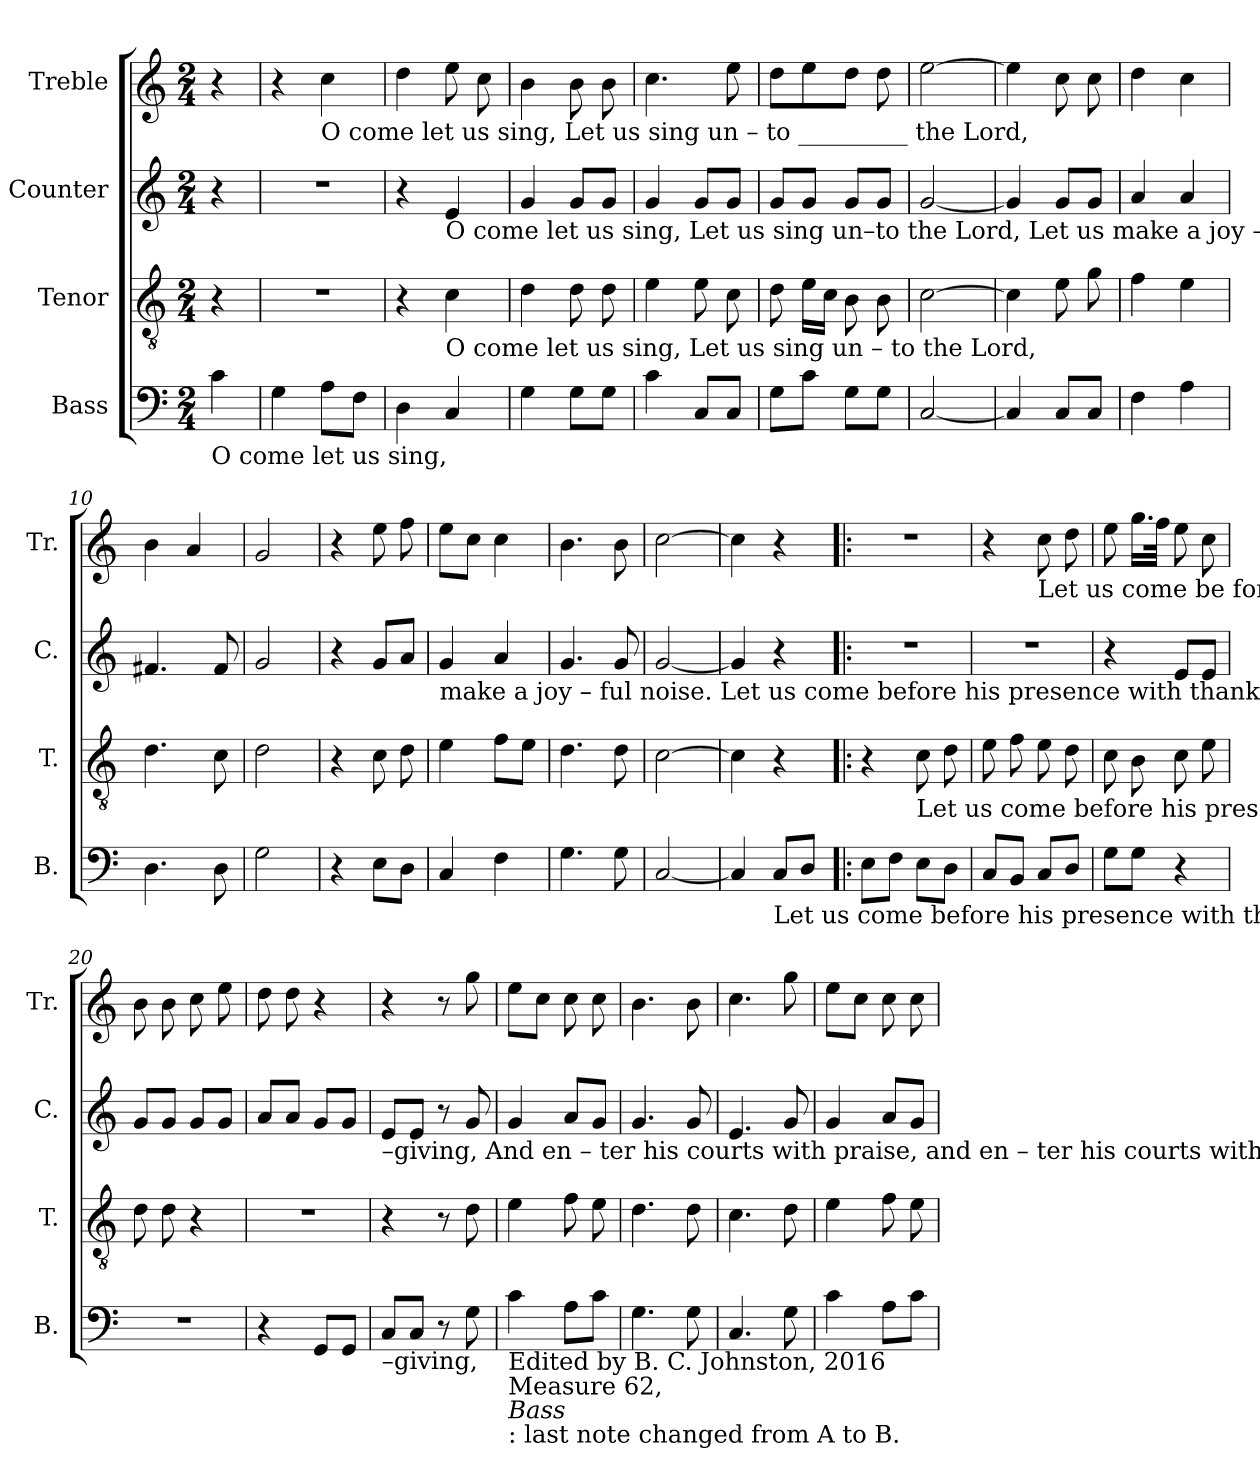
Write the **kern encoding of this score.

**kern	**kern	**kern	**kern
*part4	*part3	*part2	*part1
*staff4	*staff3	*staff2	*staff1
*I"Bass	*I"Tenor	*I"Counter	*I"Treble
*I'B.	*I'T.	*I'C.	*I'Tr.
*clefF4	*clefGv2	*clefG2	*clefG2
*k[]	*k[]	*k[]	*k[]
*M2/4	*M2/4	*M2/4	*M2/4
*MM90	*MM90	*MM90	*MM90
=1	=1	=1	=1
!LO:TX:b:t=O come let us sing,	!	!	!
4c\	4r	4r	4r
=2	=2	=2	=2
4G\	2r	2r	4r
!	!	!	!LO:TX:b:t=O     come let us sing, Let  us   sing     un – to _________ the   Lord,
8A\L	.	.	4cc\
8F\J	.	.	.
=3	=3	=3	=3
4D\	4r	4r	4dd\
!	!	!LO:TX:b:t=O       come let  us  sing,  Let us sing un–to   the    Lord,       Let  us  make a  joy – ful  noise,        Let us	!
!	!LO:TX:b:t=O         come let  us   sing,  Let  us   sing  un – to   the   Lord,	!	!
4C/	4c\	4e/	8ee\
.	.	.	8cc\
=4	=4	=4	=4
4G\	4d\	4g/	4b\
8G\L	8d\	8g/L	8b\
8G\J	8d\	8g/J	8b\
=5	=5	=5	=5
4c\	4e\	4g/	4.cc\
8C/L	8e\	8g/L	.
8C/J	8c\	8g/J	8ee\
=6	=6	=6	=6
8G\L	8d\	8g/L	8dd\L
8c\J	16e\LL	8g/J	8ee\
.	16c\JJ	.	.
8G\L	8B\	8g/L	8dd\J
8G\J	8B\	8g/J	8dd\
=7	=7	=7	=7
[2C/	[2c\	[2g/	[2ee\
=8	=8	=8	=8
4C/]	4c\]	4g/]	4ee\]
8C/L	8e\	8g/L	8cc\
8C/J	8g\	8g/J	8cc\
=9	=9	=9	=9
4F\	4f\	4a/	4dd\
4A\	4e\	4a/	4cc\
=10	=10	=10	=10
4.D\	4.d\	4.f#X/	4b\
.	.	.	4a/
8D\	8c\	8f#/	.
=11	=11	=11	=11
2G\	2d\	2g/	2g/
=12	=12	=12	=12
4r	4r	4r	4r
8E\L	8c\	8g/L	8ee\
8D\J	8d\	8a/J	8ff\
!!LO:LB:g=z
=13	=13	=13	=13
!	!	!LO:TX:b:t=make  a        joy – ful     noise.                                                                                                            Let us come before his presence with thanks–	!
4C/	4e\	4g/	8ee\L
.	.	.	8cc\J
4F\	8f\L	4a/	4cc\
.	8e\J	.	.
=14	=14	=14	=14
4.G\	4.d\	4.g/	4.b\
8G\	8d\	8g/	8b\
=15	=15	=15	=15
[2C/	[2c\	[2g/	[2cc\
=16	=16	=16	=16
4C/]	4c\]	4g/]	4cc\]
!LO:TX:b:t=Let us come before his presence with thanksgiving,                                                                with thanks–	!	!	!
8C/L	4r	4r	4r
8D/J	.	.	.
=17!|:	=17!|:	=17!|:	=17!|:
8E\L	4r	2r	2r
8F\J	.	.	.
!	!LO:TX:b:t=Let us come before his presence with thanksgiving,	!	!
8E\L	8c\	.	.
8D\J	8d\	.	.
=18	=18	=18	=18
8C/L	8e\	2r	4r
8BB/J	8f\	.	.
!	!	!	!LO:TX:b:t=Let us come be fore his presence with thanksgiving,
8C/L	8e\	.	8cc\
8D/J	8d\	.	8dd\
=19	=19	=19	=19
8G\L	8c\	4r	8ee\
8G\J	8B\	.	16.gg\LL
.	.	.	32ff\JJk
4r	8c\	8e/L	8ee\
.	8e\	8e/J	8cc\
=20	=20	=20	=20
2r	8d\	8g/L	8b\
.	8d\	8g/J	8b\
.	4r	8g/L	8cc\
.	.	8g/J	8ee\
=21	=21	=21	=21
4r	2r	8a/L	8dd\
.	.	8a/J	8dd\
8GG/L	.	8g/L	4r
8GG/J	.	8g/J	.
!!LO:LB:g=z
=22	=22	=22	=22
!	!	!LO:TX:b:t=–giving,       And   en   –    ter  his  courts with praise, and  en   –    ter  his courts with praise.                     praise.       Ocome let us	!
!LO:TX:b:t=–giving,	!	!	!
8C/L	4r	8e/L	4r
8C/J	.	8e/J	.
8r	8r	8r	8r
8G\	8d\	8g/	8gg\
=23	=23	=23	=23
!LO:TX:b:t=Edited by B. C. Johnston, 2016	!	!	!
!LO:TX:b:t=Measure 62,	!	!	!
!LO:TX:b:i:t=Bass	!	!	!
!LO:TX:b:t=&colon; last note changed from A to B.	!	!	!
4c\	4e\	4g/	8ee\L
.	.	.	8cc\J
8A\L	8f\	8a/L	8cc\
8c\J	8e\	8g/J	8cc\
=24	=24	=24	=24
4.G\	4.d\	4.g/	4.b\
8G\	8d\	8g/	8b\
=25	=25	=25	=25
4.C/	4.c\	4.e/	4.cc\
8G\	8d\	8g/	8gg\
=26	=26	=26	=26
4c\	4e\	4g/	8ee\L
.	.	.	8cc\J
8A\L	8f\	8a/L	8cc\
8c\J	8e\	8g/J	8cc\
=	=	=	=
*-	*-	*-	*-
